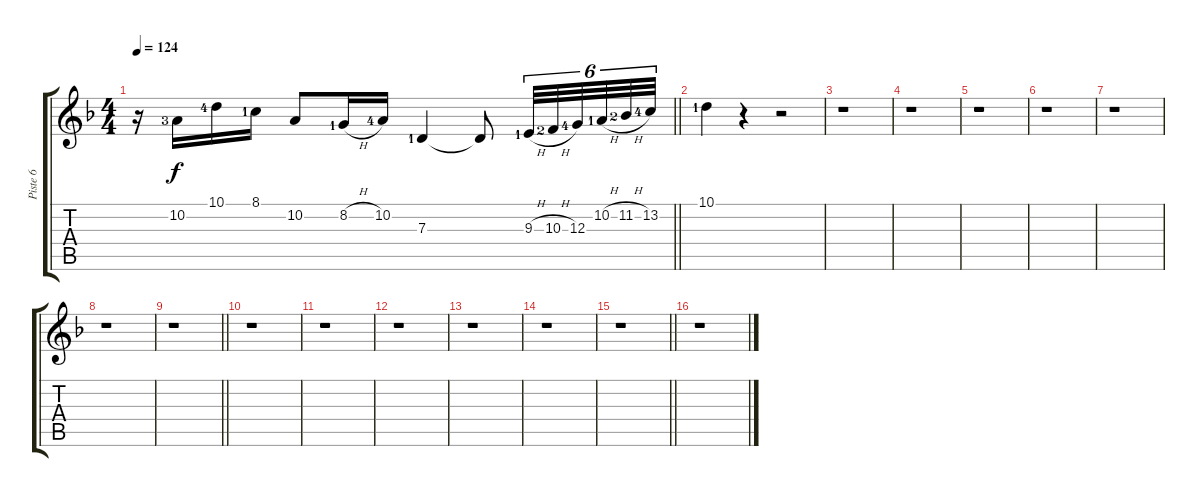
\track ("Piste 6" "Piste 6") {instrument shakuhachi}
\staff {score tabs}
\tuning (E4 B3 G3 D3 A2 E2) {hide}
\ts (4 4)
\tempo 124
\clef g2
\barLineRight lightlight
\ks dminor
r.16{dy f} 10.2{lf 4}.16 10.1{lf 5}.16 8.1{lf 2}.16 10.2.8 8.2{h lf 2}.16 10.2{lf 5}.16 7.3{lf 2}.4 7.3{t}.8 9.3{h lf 2}.32{tu (6 4)} 10.3{h lf 3}.32{tu (6 4)} 12.3{lf 5}.32{tu (6 4)} 10.2{h lf 2}.32{tu (6 4)} 11.2{h lf 3}.32{tu (6 4)} 13.2{lf 5}.32{tu (6 4)} |
10.1{lf 2}.4 r.4 r.2 |
r.1 |
r.1 |
r.1 |
r.1 |
r.1 |
r.1 |
\barLineRight lightlight
r.1 |
r.1 |
r.1 |
r.1 |
r.1 |
r.1 |
\barLineRight lightlight
r.1 |
r.1
